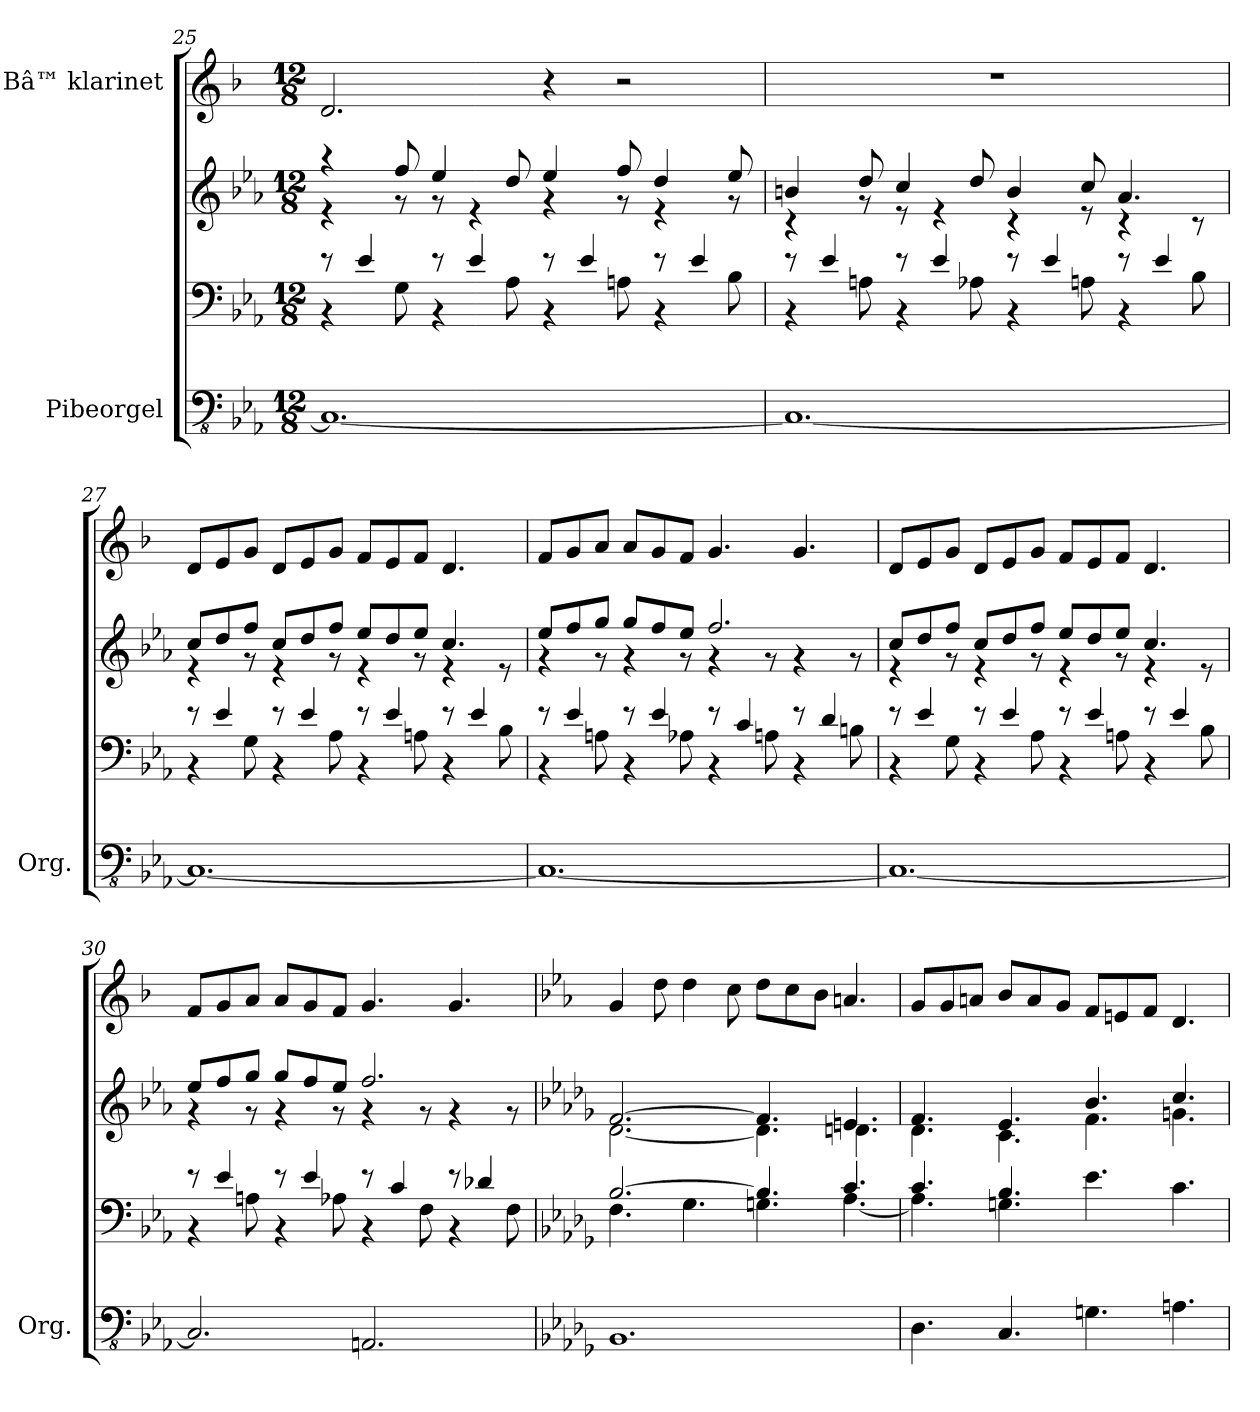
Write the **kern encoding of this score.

**kern	**kern	**kern	**kern
*part2	*part2	*part2	*part1
*staff4	*staff3	*staff2	*staff1
*I"Pibeorgel	*	*	*I"Bâ™­ klarinet
*I'Org.	*	*	*
!!LO:LB:g=z
*clefFv4	*clefF4	*clefG2	*clefG2
*	*	*	*ITrd1c2
*k[b-e-a-]	*k[b-e-a-]	*k[b-e-a-]	*k[b-e-a-]
*M12/8	*M12/8	*M12/8	*M12/8
=25	=25	=25	=25
*	*^	*^	*
1.CC_	8r	4r	4r	4r	2.c/
.	4e-/	.	.	.	.
.	.	8G\	8ff/	8r	.
.	8r	4r	4ee-/	8r	.
.	4e-/	.	.	4r	.
.	.	8A-\	8dd/	.	.
.	8r	4r	4ee-/	4r	4r
.	4e-/	.	.	.	.
.	.	8An\	8ff/	8r	2r
.	8r	4r	4dd/	4r	.
.	4e-/	.	.	.	.
.	.	8B-\	8ee-/	8r	.
=26	=26	=26	=26	=26	=26
1.CC_	8r	4r	4bn/	4r	1.r
.	4e-/	.	.	.	.
.	.	8An\	8dd/	8r	.
.	8r	4r	4cc/	8r	.
.	4e-/	.	.	4r	.
.	.	8A-X\	8dd/	.	.
.	8r	4r	4b/	4r	.
.	4e-/	.	.	.	.
.	.	8An\	8cc/	8r	.
.	8r	4r	4.a-/	4r	.
.	4e-/	.	.	.	.
.	.	8B-\	.	8r	.
!!LO:PB:g=z
=27	=27	=27	=27	=27	=27
1.CC_	8r	4r	8cc/L	4r	8c/L
.	4e-/	.	8dd/	.	8d/
.	.	8G\	8ff/J	8r	8f/J
.	8r	4r	8cc/L	4r	8c/L
.	4e-/	.	8dd/	.	8d/
.	.	8A-\	8ff/J	8r	8f/J
.	8r	4r	8ee-/L	4r	8e-/L
.	4e-/	.	8dd/	.	8d/
.	.	8An\	8ee-/J	8r	8e-/J
.	8r	4r	4.cc/	4r	4.c/
.	4e-/	.	.	.	.
.	.	8B-\	.	8r	.
=28	=28	=28	=28	=28	=28
1.CC_	8r	4r	8ee-/L	4r	8e-/L
.	4e-/	.	8ff/	.	8f/
.	.	8An\	8gg/J	8r	8g/J
.	8r	4r	8gg/L	4r	8g/L
.	4e-/	.	8ff/	.	8f/
.	.	8A-X\	8ee-/J	8r	8e-/J
.	8r	4r	2.ff/	4r	4.f/
.	4c/	.	.	.	.
.	.	8An\	.	8r	.
.	8r	4r	.	4r	4.f/
.	4d/	.	.	.	.
.	.	8Bn\	.	8r	.
=29	=29	=29	=29	=29	=29
1.CC_	8r	4r	8cc/L	4r	8c/L
.	4e-/	.	8dd/	.	8d/
.	.	8G\	8ff/J	8r	8f/J
.	8r	4r	8cc/L	4r	8c/L
.	4e-/	.	8dd/	.	8d/
.	.	8A-\	8ff/J	8r	8f/J
.	8r	4r	8ee-/L	4r	8e-/L
.	4e-/	.	8dd/	.	8d/
.	.	8An\	8ee-/J	8r	8e-/J
.	8r	4r	4.cc/	4r	4.c/
.	4e-/	.	.	.	.
.	.	8B-\	.	8r	.
!!LO:LB:g=z
=30	=30	=30	=30	=30	=30
2.CC/]	8r	4r	8ee-/L	4r	8e-/L
.	4e-/	.	8ff/	.	8f/
.	.	8An\	8gg/J	8r	8g/J
.	8r	4r	8gg/L	4r	8g/L
.	4e-/	.	8ff/	.	8f/
.	.	8A-X\	8ee-/J	8r	8e-/J
2.AAAn/	8r	4r	2.ff/	4r	4.f/
.	4c/	.	.	.	.
.	.	8F\	.	8r	.
.	8r	4r	.	4r	4.f/
.	4d-X/	.	.	.	.
.	.	8F\	.	8r	.
=31	=31	=31	=31	=31	=31
*k[b-e-a-d-g-]	*k[b-e-a-d-g-]	*	*k[b-e-a-d-g-]	*	*k[b-e-a-d-g-]
1.BBB-	[2.B-/	4.F\	[2.f/	[2.d-\	4f/
.	.	.	.	.	8cc\
.	.	4.G-\	.	.	4cc\
.	.	.	.	.	8b-\
.	4.B-/]	4.Gn\	4.f/]	4.d-\]	8cc\L
.	.	.	.	.	8b-\
.	.	.	.	.	8a-\J
.	4.c/	[4.A-\	4.en/	4.dn\	4.gn/
=32	=32	=32	=32	=32	=32
4.DD-\	4.c/	4.A-\]	4.f/	4.d-\	8f/L
.	.	.	.	.	8f/
.	.	.	.	.	8gn/J
4.CC/	4.B-/	4.Gn\	4.e-/	4.c\	8a-/L
.	.	.	.	.	8g/
.	.	.	.	.	8f/J
4.GGn\	4.e-\	4.ryy	4.b-/	4.f\	8e-/L
.	.	.	.	.	8dn/
.	.	.	.	.	8e-/J
4.AAn\	4.c\	4.ryy	4.cc/	4.gn\	4.c/
*	*v	*v	*	*	*
*	*	*v	*v	*
=	=	=	=
*-	*-	*-	*-
